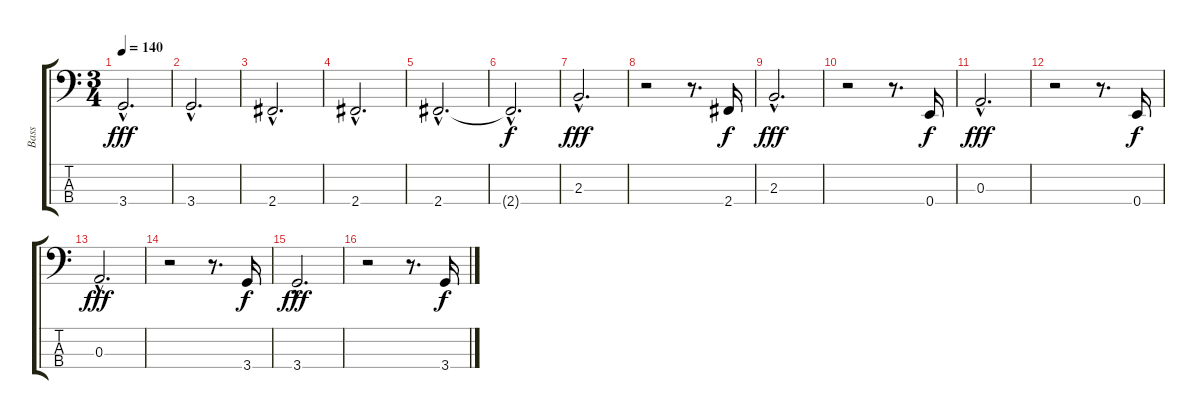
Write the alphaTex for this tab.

\track ("Bass" "Bass") {instrument electricbasspick}
\staff {score tabs}
\tuning (G2 D2 A1 E1) {hide}
\ts (3 4)
\tempo 140
\clef f4
\ks c
3.4{hac}.2{d dy fff} |
3.4{hac}.2{d} |
2.4{hac}.2{d} |
2.4{hac}.2{d} |
2.4{hac}.2{d} |
2.4{hac t}.2{d dy f} |
2.3{hac}.2{d dy fff} |
r.2 r.8{d} 2.4.16{dy f} |
2.3{hac}.2{d dy fff} |
r.2 r.8{d} 0.4.16{dy f} |
0.3{hac}.2{d dy fff} |
r.2 r.8{d} 0.4.16{dy f} |
0.3{hac}.2{d dy fff} |
r.2 r.8{d} 3.4.16{dy f} |
3.4{hac}.2{d dy fff} |
r.2 r.8{d} 3.4.16{dy f}
